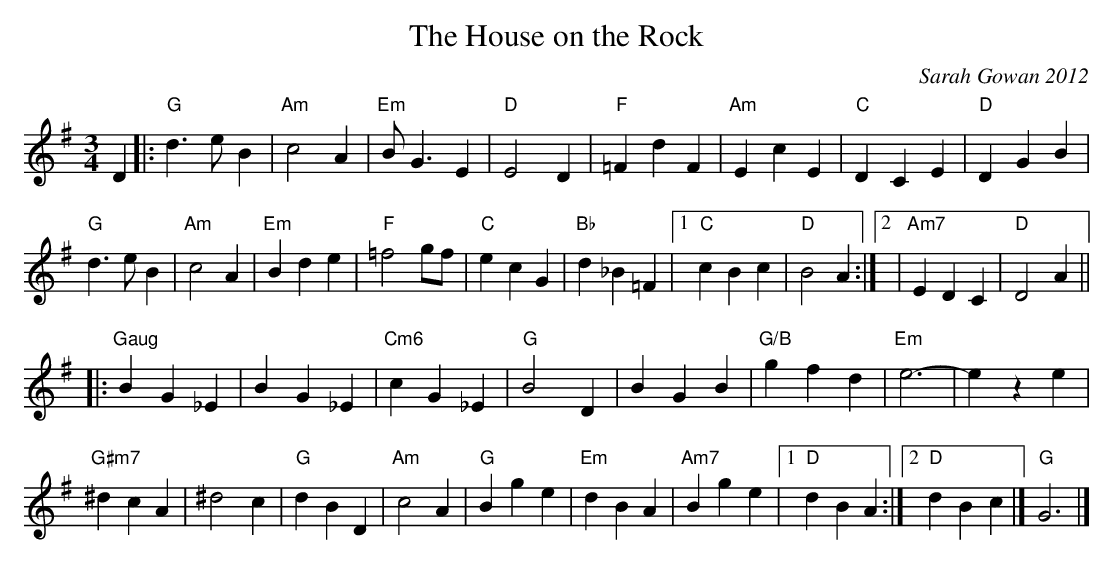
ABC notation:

X:1
T:The House on the Rock
C:Sarah Gowan 2012
M:3/4
K:G
D2 |:"G"d3 eB2| "Am"c4A2| "Em"B G3E2 |"D"E4D2|"F"=F2d2F2|"Am"E2c2E2|"C"D2C2E2|"D"D2 G2B2|
"G"d3 eB2| "Am"c4A2| "Em"B2 d2e2 |"F"=f4 gf|"C"e2c2G2|"Bb"d2_B2=F2|1"C"c2B2c2|"D"B4A2:|2|"Am7"E2D2C2|"D"D4A2||
|:"Gaug"B2 G2 _E2|B2 G2 _E2|"Cm6"c2G2_E2|"G"B4D2|B2G2B2|"G/B"g2f2d2|"Em"e6-|e2z2e2|
"G#m7"^d2c2A2|^d4c2|"G"d2B2D2|"Am"c4A2|"G"B2g2e2|"Em"d2B2A2|"Am7"B2g2e2|1"D"d2B2A2:|2"D"d2B2c2|]"G"G6|]
